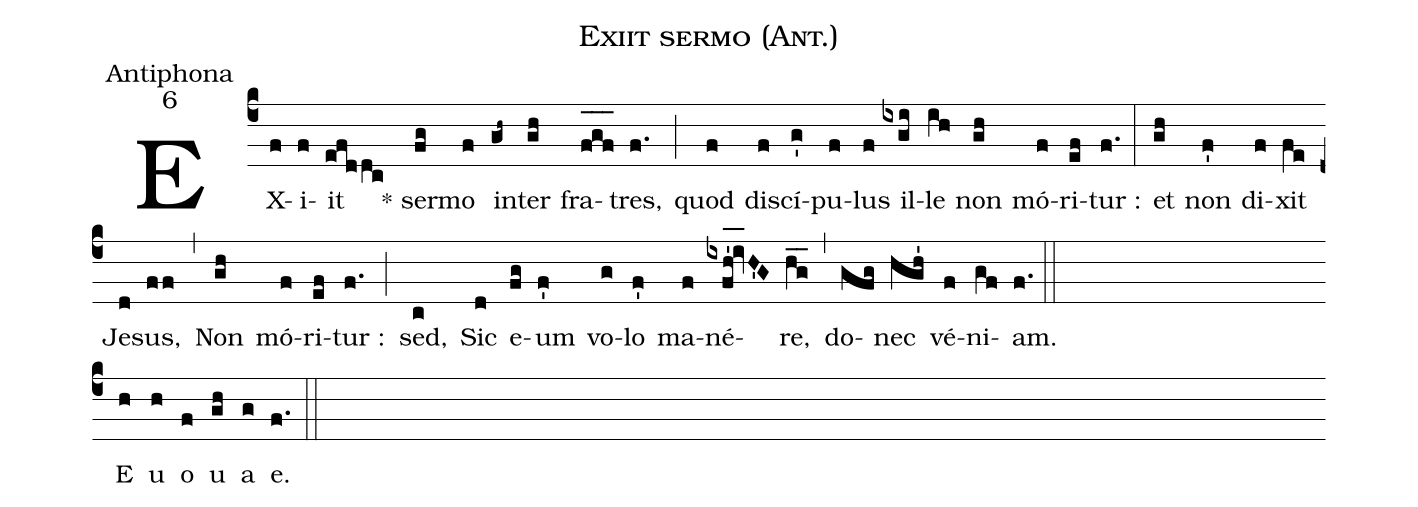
name:Exiit sermo (Ant.);
office-part:Antiphona;
mode:6;
%%
(c4) EX(f)i(f)it(efddc) () * ser(fg)mo(f) in(gh~)ter(gh) fra(f_[oh:h]g_[oh:h]f_[oh:h])tres,(f.) (;) quod(f) di(f)scí(g')pu(f)lus(f) il(ixgi)le(ih) non(gh) mó(f)ri(ef)tur :(f.) (:) et(gh) non(f') di(f)xit(fe) Je(d)sus,(ff) (,) Non(gh) mó(f)ri(ef)tur :(f.) (;) sed,(c) Sic(d) e(fg)um(f') vo(g)lo(f') ma(f)né(ixfh'_!iv_H'G)re,(hg__) (,) do(gfg)nec(hgh') vé(f)ni(gf)am.(f.) (::) (Z) <eu>E(h) u(h) o(f) u(gh) a(g) e.</eu>(f.) (::)
